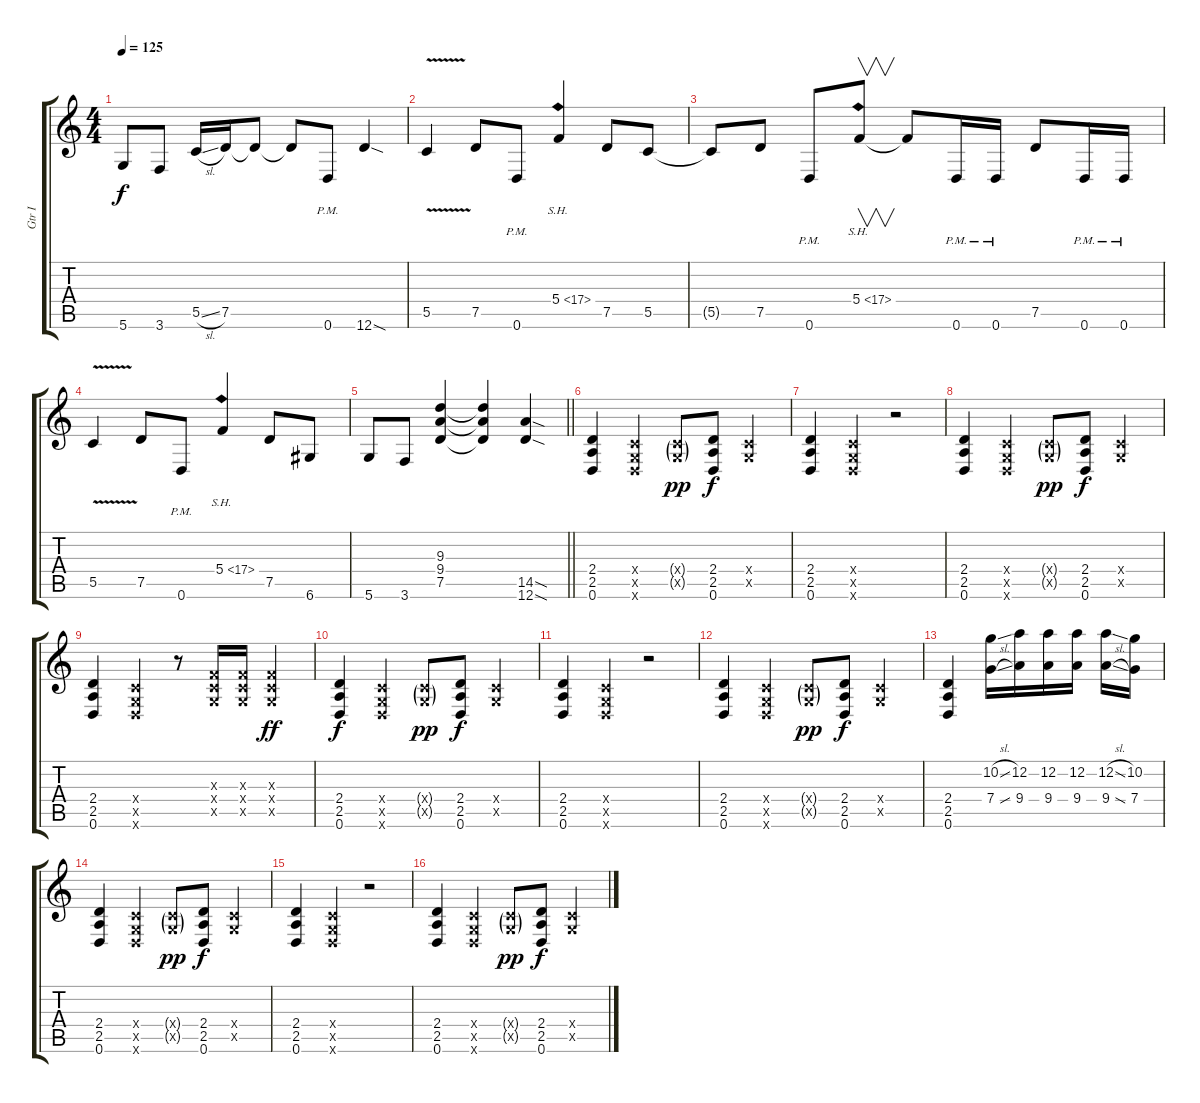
\track ("Gtr I" "Gtr I") {instrument distortionguitar}
\staff {score tabs}
\tuning (D4 A3 F3 C3 G2 D2) {hide}
\ts (4 4)
\tempo 125
\clef g2
\ks c
5.6.8{dy f} 3.6.8 5.5{sl}.16 7.5.16 7.5{t}.8 7.5{t}.8 0.6{pm}.8 12.6{sod}.4 |
5.5{v}.4 7.5.8 0.6{pm}.8 5.4{sh 12}.4 7.5.8 5.5.8 |
5.5{t}.8 7.5.8 0.6{pm}.8 5.4{sh 12}.8{v} 5.4{t}.8 0.6{pm}.16 0.6{pm}.16 7.5.8 0.6{pm}.16 0.6{pm}.16 |
5.5{v}.4 7.5.8 0.6{pm}.8 5.4{sh 12}.4 7.5.8 6.6.8 |
\barLineRight lightlight
5.6.8 3.6.8 (9.3 9.4 7.5).4 (9.3{t} 9.4{t} 7.5{t}).4 (14.5{sod} 12.6{sod}).4 |
(2.4 2.5 0.6).4{volume 12} (0.4{x} 0.5{x} 0.6{x}).4 (0.4{g x} 0.5{g x}).8{dy pp} (2.4 2.5 0.6).8{dy f} (0.4{x} 0.5{x}).4 |
(2.4 2.5 0.6).4 (0.4{x} 0.5{x} 0.6{x}).4 r.2 |
(2.4 2.5 0.6).4 (0.4{x} 0.5{x} 0.6{x}).4 (0.4{g x} 0.5{g x}).8{dy pp} (2.4 2.5 0.6).8{dy f} (0.4{x} 0.5{x}).4 |
(2.4 2.5 0.6).4 (0.4{x} 0.5{x} 0.6{x}).4 r.8 (0.3{x} 0.4{x} 0.5{x}).16 (0.3{x} 0.4{x} 0.5{x}).16 (0.3{x} 0.4{x} 0.5{x}).4{dy ff} |
(2.4 2.5 0.6).4{dy f} (0.4{x} 0.5{x} 0.6{x}).4 (0.4{g x} 0.5{g x}).8{dy pp} (2.4 2.5 0.6).8{dy f} (0.4{x} 0.5{x}).4 |
(2.4 2.5 0.6).4 (0.4{x} 0.5{x} 0.6{x}).4 r.2 |
(2.4 2.5 0.6).4 (0.4{x} 0.5{x} 0.6{x}).4 (0.4{g x} 0.5{g x}).8{dy pp} (2.4 2.5 0.6).8{dy f} (0.4{x} 0.5{x}).4 |
(2.4 2.5 0.6).4 (10.2{sl} 7.4{sl}).16 (12.2 9.4).16 (12.2 9.4).16 (12.2 9.4).16 (12.2{sl} 9.4{sl}).16 (10.2 7.4).16 |
(2.4 2.5 0.6).4 (0.4{x} 0.5{x} 0.6{x}).4 (0.4{g x} 0.5{g x}).8{dy pp} (2.4 2.5 0.6).8{dy f} (0.4{x} 0.5{x}).4 |
(2.4 2.5 0.6).4 (0.4{x} 0.5{x} 0.6{x}).4 r.2 |
(2.4 2.5 0.6).4 (0.4{x} 0.5{x} 0.6{x}).4 (0.4{g x} 0.5{g x}).8{dy pp} (2.4 2.5 0.6).8{dy f} (0.4{x} 0.5{x}).4
